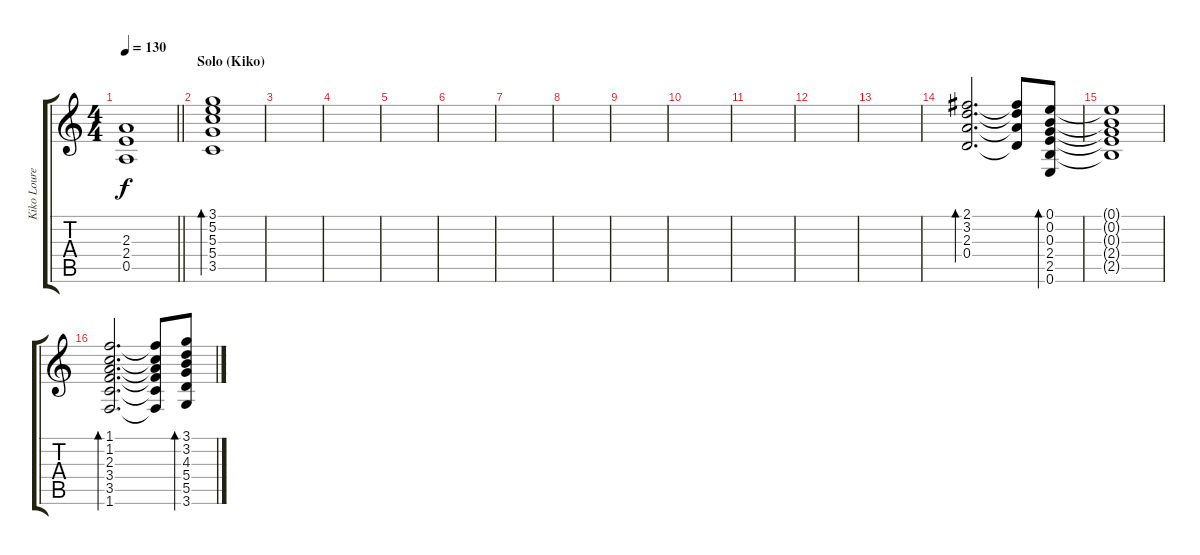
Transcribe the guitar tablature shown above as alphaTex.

\track ("Kiko Loureiro" "Kiko Loure") {instrument distortionguitar}
\staff {score tabs}
\tuning (E4 B3 G3 D3 A2 E2) {hide}
\ts (4 4)
\tempo 130
\clef g2
\barLineRight lightlight
\ks c
(2.3{t} 2.4{t} 0.5{t}).1{dy f} |
\section ("" "Solo (Kiko)")
(3.1 5.2 5.3 5.4 3.5).1{bd 240 instrument electricguitarjazz} |
|
|
|
|
|
|
|
|
|
|
|
(2.1 3.2 2.3 0.4).2{d bd 240 volume 10} (2.1{t} 3.2{t} 2.3{t} 0.4{t}).8 (0.1 0.2 0.3 2.4 2.5 0.6).8{bd 240} |
(0.1{t} 0.2{t} 0.3{t} 2.4{t} 2.5{t}).1 |
(1.1 1.2 2.3 3.4 3.5 1.6).2{d bd 240} (1.1{t} 1.2{t} 2.3{t} 3.4{t} 3.5{t} 1.6{t}).8 (3.1 3.2 4.3 5.4 5.5 3.6).8{bd 240}
